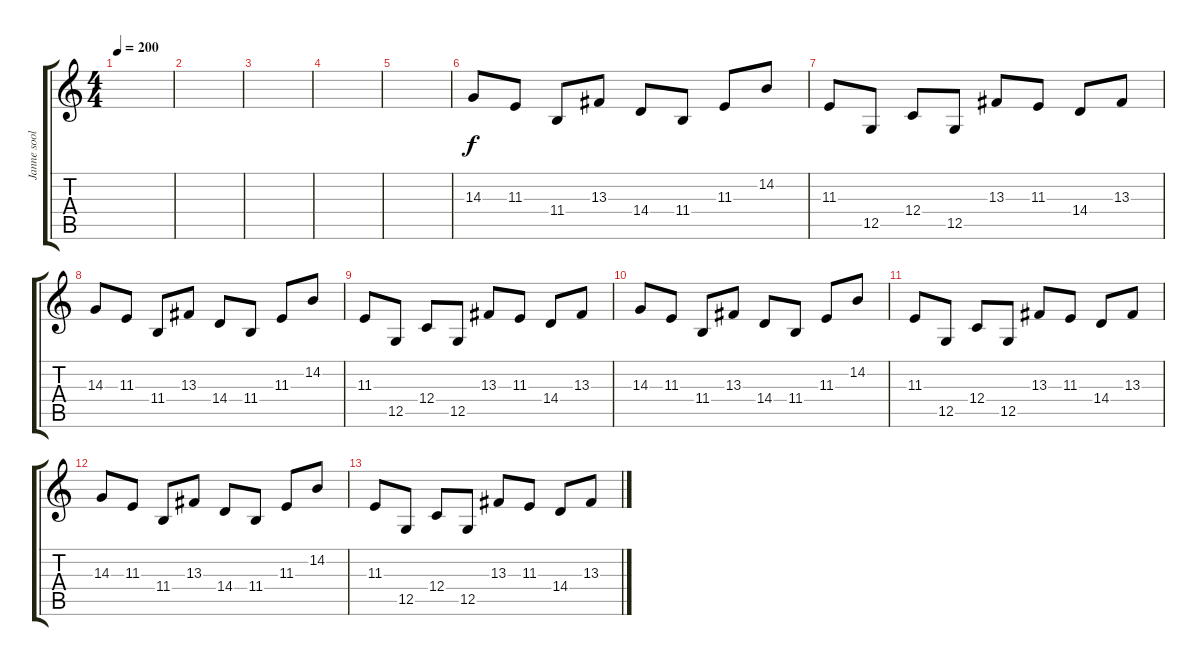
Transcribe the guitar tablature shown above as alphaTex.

\track ("Janne soolo" "Janne sool") {instrument lead2sawtooth}
\staff {score tabs}
\tuning (D4 A3 F3 C3 G2 D2) {hide}
\ts (4 4)
\tempo 200
\clef g2
\ks c
|
|
|
|
|
14.3.8 11.3.8 11.4.8 13.3.8 14.4.8 11.4.8 11.3.8 14.2.8 |
11.3.8 12.5.8 12.4.8 12.5.8 13.3.8 11.3.8 14.4.8 13.3.8 |
14.3.8 11.3.8 11.4.8 13.3.8 14.4.8 11.4.8 11.3.8 14.2.8 |
11.3.8 12.5.8 12.4.8 12.5.8 13.3.8 11.3.8 14.4.8 13.3.8 |
14.3.8 11.3.8 11.4.8 13.3.8 14.4.8 11.4.8 11.3.8 14.2.8 |
11.3.8 12.5.8 12.4.8 12.5.8 13.3.8 11.3.8 14.4.8 13.3.8 |
14.3.8 11.3.8 11.4.8 13.3.8 14.4.8 11.4.8 11.3.8 14.2.8 |
11.3.8 12.5.8 12.4.8 12.5.8 13.3.8 11.3.8 14.4.8 13.3.8
